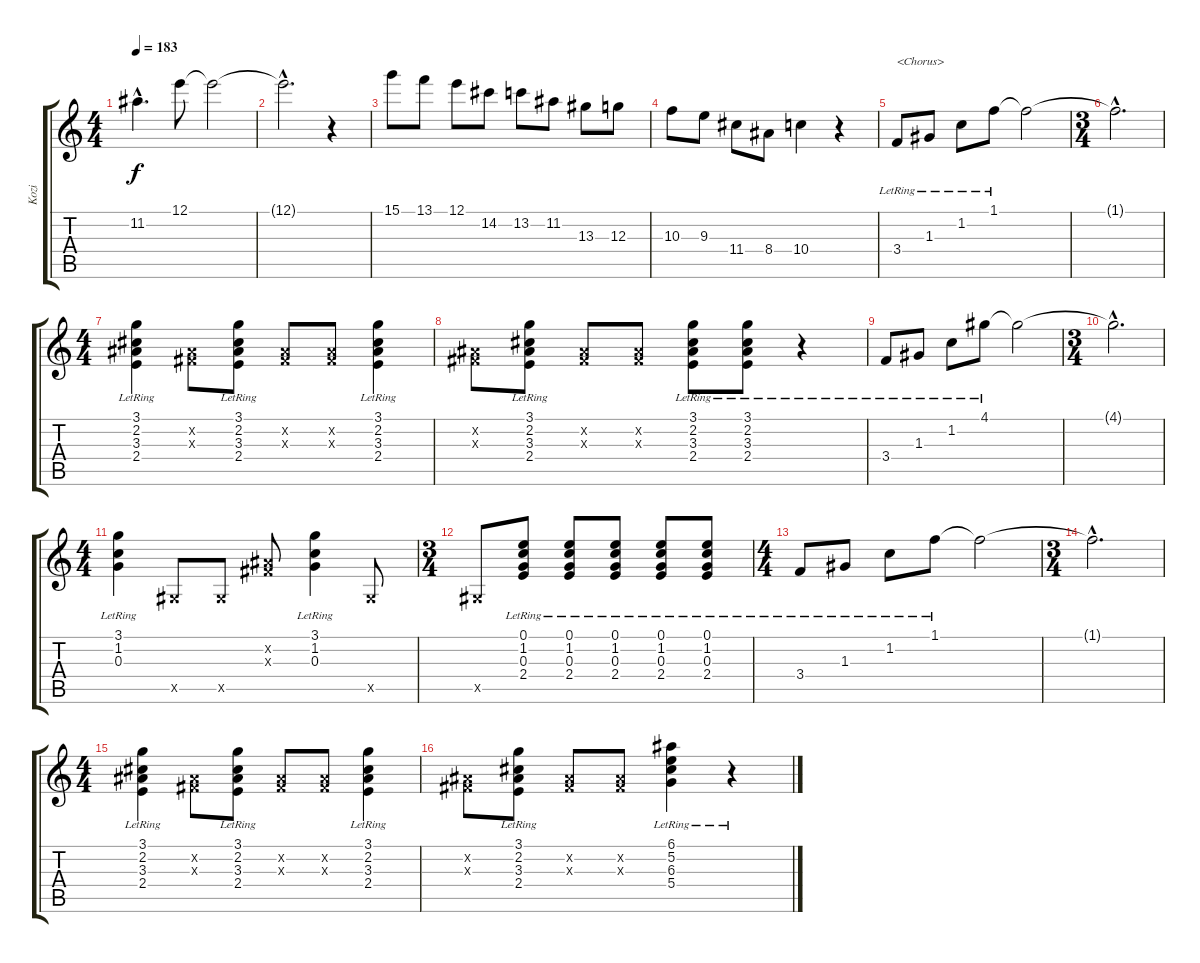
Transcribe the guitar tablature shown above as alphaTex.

\track ("Kozi" "Kozi") {instrument distortionguitar}
\staff {score tabs}
\tuning (E4 B3 G3 D3 A2 E2) {hide}
\ts (4 4)
\tempo 183
\clef g2
\ks c
11.2{hac}.4{d dy f} 12.1.8 12.1{t}.2 |
12.1{hac t}.2{d} r.4 |
15.1.8 13.1.8 12.1.8 14.2.8 13.2.8 11.2.8 13.3.8 12.3.8 |
10.3.8 9.3.8 11.4.8 8.4.8 10.4.4 r.4 |
3.4{lr}.8{txt "<Chorus>" instrument electricguitarclean} 1.3{lr}.8 1.2{lr}.8 1.1{lr}.8 1.1{t}.2 |
\ts (3 4)
1.1{hac t}.2{d} |
\ts (4 4)
(3.1{lr} 2.2{lr} 3.3{lr} 2.4{lr}).4 (-1.2{x} -1.3{x}).8 (3.1{lr} 2.2{lr} 3.3{lr} 2.4{lr}).8 (-1.2{x} -1.3{x}).8 (-1.2{x} -1.3{x}).8 (3.1{lr} 2.2{lr} 3.3{lr} 2.4{lr}).4 |
(-1.2{x} -1.3{x}).8 (3.1{lr} 2.2{lr} 3.3{lr} 2.4{lr}).8 (-1.2{x} -1.3{x}).8 (-1.2{x} -1.3{x}).8 (3.1{lr} 2.2{lr} 3.3{lr} 2.4{lr}).8 (3.1{lr} 2.2{lr} 3.3{lr} 2.4{lr}).8 r.4 |
3.4{lr}.8 1.3{lr}.8 1.2{lr}.8 4.1{lr}.8 4.1{t}.2 |
\ts (3 4)
4.1{hac t}.2{d} |
\ts (4 4)
(3.1{lr} 1.2{lr} 0.3{lr}).4 -1.5{x}.8 -1.5{x}.8 (-1.2{x} -1.3{x}).8 (3.1{lr} 1.2{lr} 0.3{lr}).4 -1.5{x}.8 |
\ts (3 4)
-1.5{x}.8 (0.1{lr} 1.2{lr} 0.3{lr} 2.4{lr}).8 (0.1{lr} 1.2{lr} 0.3{lr} 2.4{lr}).8 (0.1{lr} 1.2{lr} 0.3{lr} 2.4{lr}).8 (0.1{lr} 1.2{lr} 0.3{lr} 2.4{lr}).8 (0.1{lr} 1.2{lr} 0.3{lr} 2.4{lr}).8 |
\ts (4 4)
3.4{lr}.8 1.3{lr}.8 1.2{lr}.8 1.1{lr}.8 1.1{t}.2 |
\ts (3 4)
1.1{hac t}.2{d} |
\ts (4 4)
(3.1{lr} 2.2{lr} 3.3{lr} 2.4{lr}).4 (-1.2{x} -1.3{x}).8 (3.1{lr} 2.2{lr} 3.3{lr} 2.4{lr}).8 (-1.2{x} -1.3{x}).8 (-1.2{x} -1.3{x}).8 (3.1{lr} 2.2{lr} 3.3{lr} 2.4{lr}).4 |
(-1.2{x} -1.3{x}).8 (3.1{lr} 2.2{lr} 3.3{lr} 2.4{lr}).8 (-1.2{x} -1.3{x}).8 (-1.2{x} -1.3{x}).8 (6.1{lr} 5.2{lr} 6.3{lr} 5.4{lr}).4 r.4
